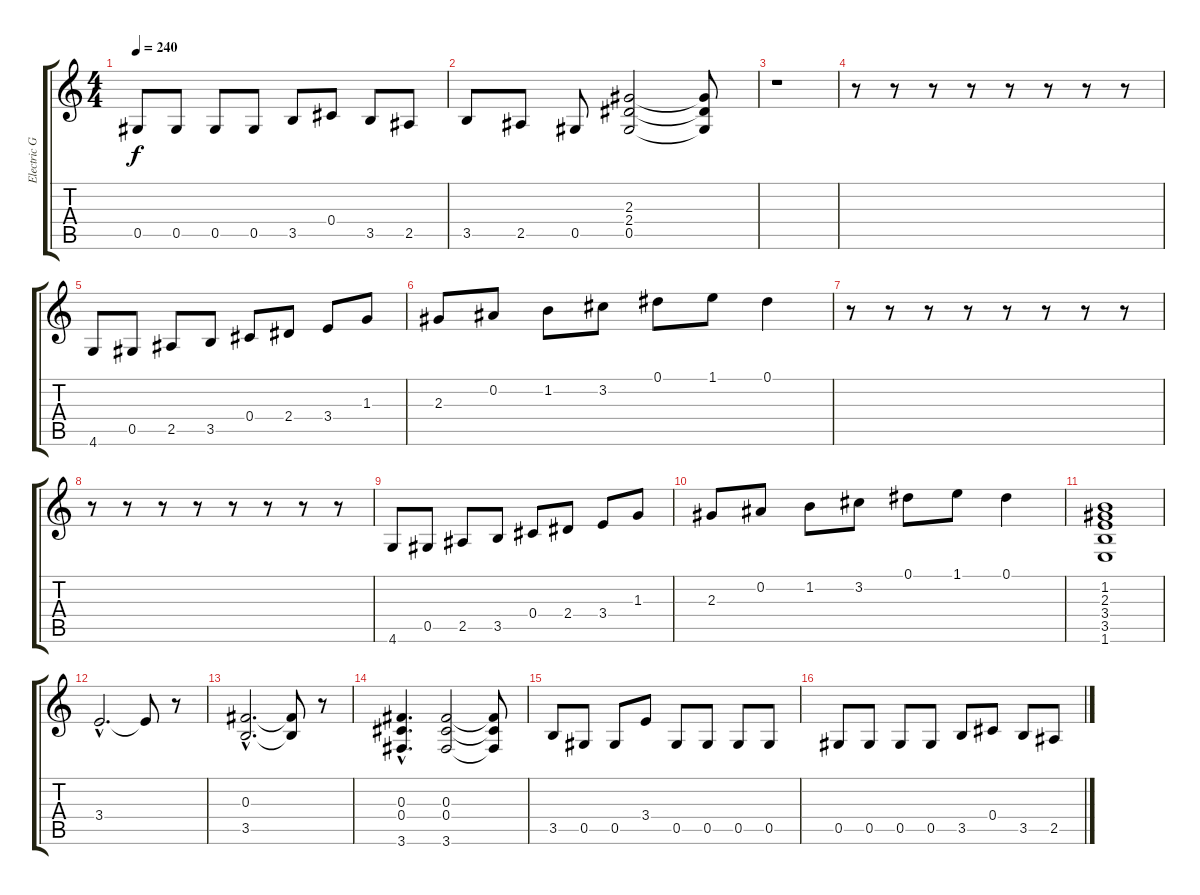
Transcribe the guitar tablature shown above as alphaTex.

\track ("Electric Guitar 2" "Electric G") {instrument distortionguitar}
\staff {score tabs}
\tuning (Eb4 Bb3 Gb3 Db3 Ab2 Eb2) {hide}
\ts (4 4)
\tempo 240
\clef g2
\ks c
0.5.8{dy f} 0.5.8 0.5.8 0.5.8 3.5.8 0.4.8 3.5.8 2.5.8 |
3.5.8 2.5.8 0.5.8 (2.3 2.4 0.5).2 (2.3{t} 2.4{t} 0.5{t}).8 |
r.1 |
r.8 r.8 r.8 r.8 r.8 r.8 r.8 r.8 |
4.6.8 0.5.8 2.5.8 3.5.8 0.4.8 2.4.8 3.4.8 1.3.8 |
2.3.8 0.2.8 1.2.8 3.2.8 0.1.8 1.1.8 0.1.4 |
r.8 r.8 r.8 r.8 r.8 r.8 r.8 r.8 |
r.8 r.8 r.8 r.8 r.8 r.8 r.8 r.8 |
4.6.8 0.5.8 2.5.8 3.5.8 0.4.8 2.4.8 3.4.8 1.3.8 |
2.3.8 0.2.8 1.2.8 3.2.8 0.1.8 1.1.8 0.1.4 |
(1.2 2.3 3.4 3.5 1.6).1 |
3.4{hac}.2{d} 3.4{t}.8 r.8 |
(0.3{hac} 3.5{hac}).2{d} (0.3{t} 3.5{t}).8 r.8 |
(0.3{hac} 0.4{hac} 3.6{hac}).4{d} (0.3 0.4 3.6).2 (0.3{t} 0.4{t} 3.6{t}).8 |
3.5.8 0.5.8 0.5.8 3.4.8 0.5.8 0.5.8 0.5.8 0.5.8 |
0.5.8 0.5.8 0.5.8 0.5.8 3.5.8 0.4.8 3.5.8 2.5.8
